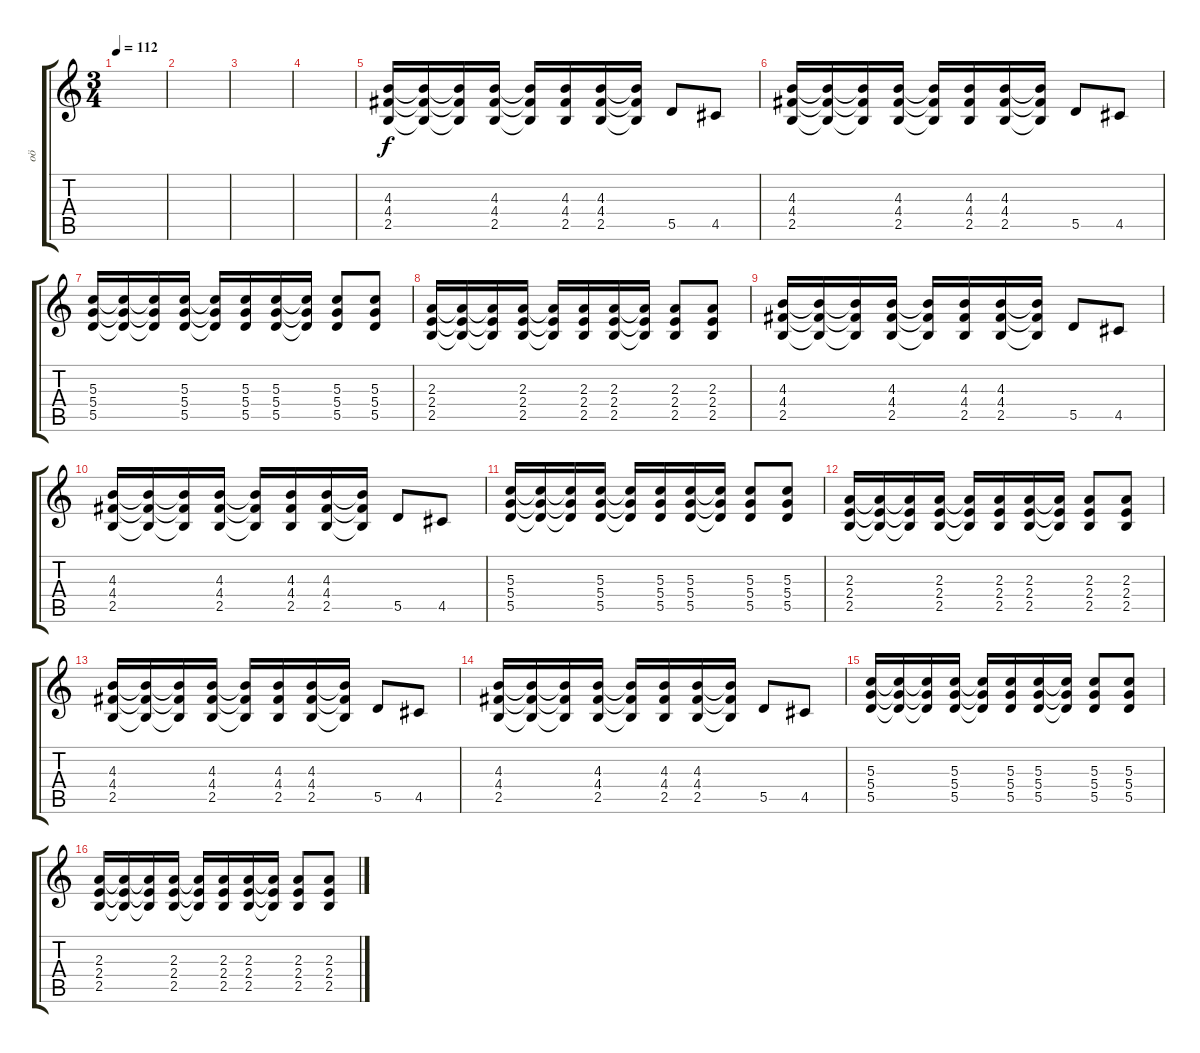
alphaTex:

\track ("oö" "oö") {instrument distortionguitar}
\staff {score tabs}
\tuning (E4 B3 G3 D3 A2 D2) {hide}
\ts (3 4)
\tempo 112
\clef g2
\ks c
|
|
|
|
(4.3 4.4 2.5).16 (4.3{t} 4.4{t} 2.5{t}).16 (4.3{t} 4.4{t} 2.5{t}).16 (4.3 4.4 2.5).16 (4.3{t} 4.4{t} 2.5{t}).16 (4.3 4.4 2.5).16 (4.3 4.4 2.5).16 (4.3{t} 4.4{t} 2.5{t}).16 5.5.8 4.5.8 |
(4.3 4.4 2.5).16 (4.3{t} 4.4{t} 2.5{t}).16 (4.3{t} 4.4{t} 2.5{t}).16 (4.3 4.4 2.5).16 (4.3{t} 4.4{t} 2.5{t}).16 (4.3 4.4 2.5).16 (4.3 4.4 2.5).16 (4.3{t} 4.4{t} 2.5{t}).16 5.5.8 4.5.8 |
(5.3 5.4 5.5).16 (5.3{t} 5.4{t} 5.5{t}).16 (5.3{t} 5.4{t} 5.5{t}).16 (5.3 5.4 5.5).16 (5.3{t} 5.4{t} 5.5{t}).16 (5.3 5.4 5.5).16 (5.3 5.4 5.5).16 (5.3{t} 5.4{t} 5.5{t}).16 (5.3 5.4 5.5).8 (5.3 5.4 5.5).8 |
(2.3 2.4 2.5).16 (2.3{t} 2.4{t} 2.5{t}).16 (2.3{t} 2.4{t} 2.5{t}).16 (2.3 2.4 2.5).16 (2.3{t} 2.4{t} 2.5{t}).16 (2.3 2.4 2.5).16 (2.3 2.4 2.5).16 (2.3{t} 2.4{t} 2.5{t}).16 (2.3 2.4 2.5).8 (2.3 2.4 2.5).8 |
(4.3 4.4 2.5).16 (4.3{t} 4.4{t} 2.5{t}).16 (4.3{t} 4.4{t} 2.5{t}).16 (4.3 4.4 2.5).16 (4.3{t} 4.4{t} 2.5{t}).16 (4.3 4.4 2.5).16 (4.3 4.4 2.5).16 (4.3{t} 4.4{t} 2.5{t}).16 5.5.8 4.5.8 |
(4.3 4.4 2.5).16 (4.3{t} 4.4{t} 2.5{t}).16 (4.3{t} 4.4{t} 2.5{t}).16 (4.3 4.4 2.5).16 (4.3{t} 4.4{t} 2.5{t}).16 (4.3 4.4 2.5).16 (4.3 4.4 2.5).16 (4.3{t} 4.4{t} 2.5{t}).16 5.5.8 4.5.8 |
(5.3 5.4 5.5).16 (5.3{t} 5.4{t} 5.5{t}).16 (5.3{t} 5.4{t} 5.5{t}).16 (5.3 5.4 5.5).16 (5.3{t} 5.4{t} 5.5{t}).16 (5.3 5.4 5.5).16 (5.3 5.4 5.5).16 (5.3{t} 5.4{t} 5.5{t}).16 (5.3 5.4 5.5).8 (5.3 5.4 5.5).8 |
(2.3 2.4 2.5).16 (2.3{t} 2.4{t} 2.5{t}).16 (2.3{t} 2.4{t} 2.5{t}).16 (2.3 2.4 2.5).16 (2.3{t} 2.4{t} 2.5{t}).16 (2.3 2.4 2.5).16 (2.3 2.4 2.5).16 (2.3{t} 2.4{t} 2.5{t}).16 (2.3 2.4 2.5).8 (2.3 2.4 2.5).8 |
(4.3 4.4 2.5).16 (4.3{t} 4.4{t} 2.5{t}).16 (4.3{t} 4.4{t} 2.5{t}).16 (4.3 4.4 2.5).16 (4.3{t} 4.4{t} 2.5{t}).16 (4.3 4.4 2.5).16 (4.3 4.4 2.5).16 (4.3{t} 4.4{t} 2.5{t}).16 5.5.8 4.5.8 |
(4.3 4.4 2.5).16 (4.3{t} 4.4{t} 2.5{t}).16 (4.3{t} 4.4{t} 2.5{t}).16 (4.3 4.4 2.5).16 (4.3{t} 4.4{t} 2.5{t}).16 (4.3 4.4 2.5).16 (4.3 4.4 2.5).16 (4.3{t} 4.4{t} 2.5{t}).16 5.5.8 4.5.8 |
(5.3 5.4 5.5).16 (5.3{t} 5.4{t} 5.5{t}).16 (5.3{t} 5.4{t} 5.5{t}).16 (5.3 5.4 5.5).16 (5.3{t} 5.4{t} 5.5{t}).16 (5.3 5.4 5.5).16 (5.3 5.4 5.5).16 (5.3{t} 5.4{t} 5.5{t}).16 (5.3 5.4 5.5).8 (5.3 5.4 5.5).8 |
(2.3 2.4 2.5).16 (2.3{t} 2.4{t} 2.5{t}).16 (2.3{t} 2.4{t} 2.5{t}).16 (2.3 2.4 2.5).16 (2.3{t} 2.4{t} 2.5{t}).16 (2.3 2.4 2.5).16 (2.3 2.4 2.5).16 (2.3{t} 2.4{t} 2.5{t}).16 (2.3 2.4 2.5).8 (2.3 2.4 2.5).8
